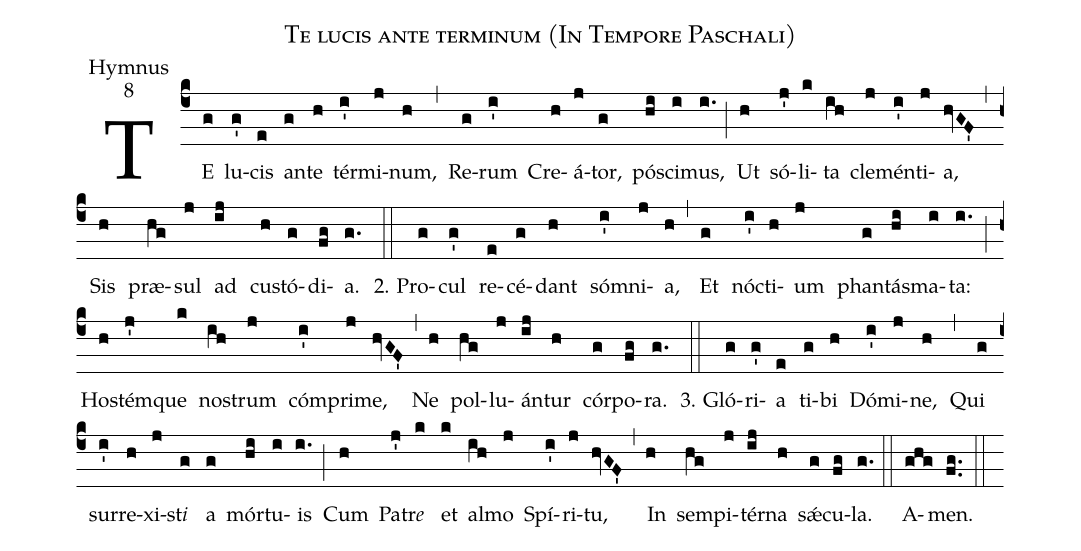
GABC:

name:Te lucis ante terminum (In Tempore Paschali);
office-part:Hymnus;
mode:8;
%%
(c4) TE(g) lu(g')cis(e) an(g)te(h) tér(i')mi(j)num,(h) (,) Re(g)rum(i') Cre(h)á(j)tor,(g) pó(hi)sci(i)mus,(i.) (;) Ut(h) só(j')li(k)ta(ih) cle(j)mén(i')ti(j)a,(hvGF') (,) Sis(h) præ(hg)sul(j) ad(ij) cu(h)stó(g)di(fg)a.(g.) (::)

2. Pro(g)cul(g') re(e)cé(g)dant(h) só(i')mni(j)a,(h) (,) Et(g) nó(i')cti(h)um(j) phan(g)tá(hi)sma(i)ta:(i.) (;) Ho(h)stém(j')que(k) no(ih)strum(j) cóm(i')pri(j)me,(hvGF') (,) Ne(h) pol(hg)lu(j)án(ij)tur(h) cór(g)po(fg)ra.(g.) (::)

3. Gló(g)ri(g')a(e) ti(g)bi(h) Dó(i')mi(j)ne,(h) (,) Qui(g) sur(i')re(h)xi(j)st<i>i</i>(g) a(g) mór(hi)tu(i)is(i.) (;) Cum(h) Pa(j')tr<i>e</i>(k) et(k) al(ih)mo(j) Spí(i')ri(j)tu,(hvGF') (,) In(h) sem(hg)pi(j)tér(ij)na(h) sǽ(g)cu(fg)la.(g.) (::) A(ghg)men.(fg..) (::)
